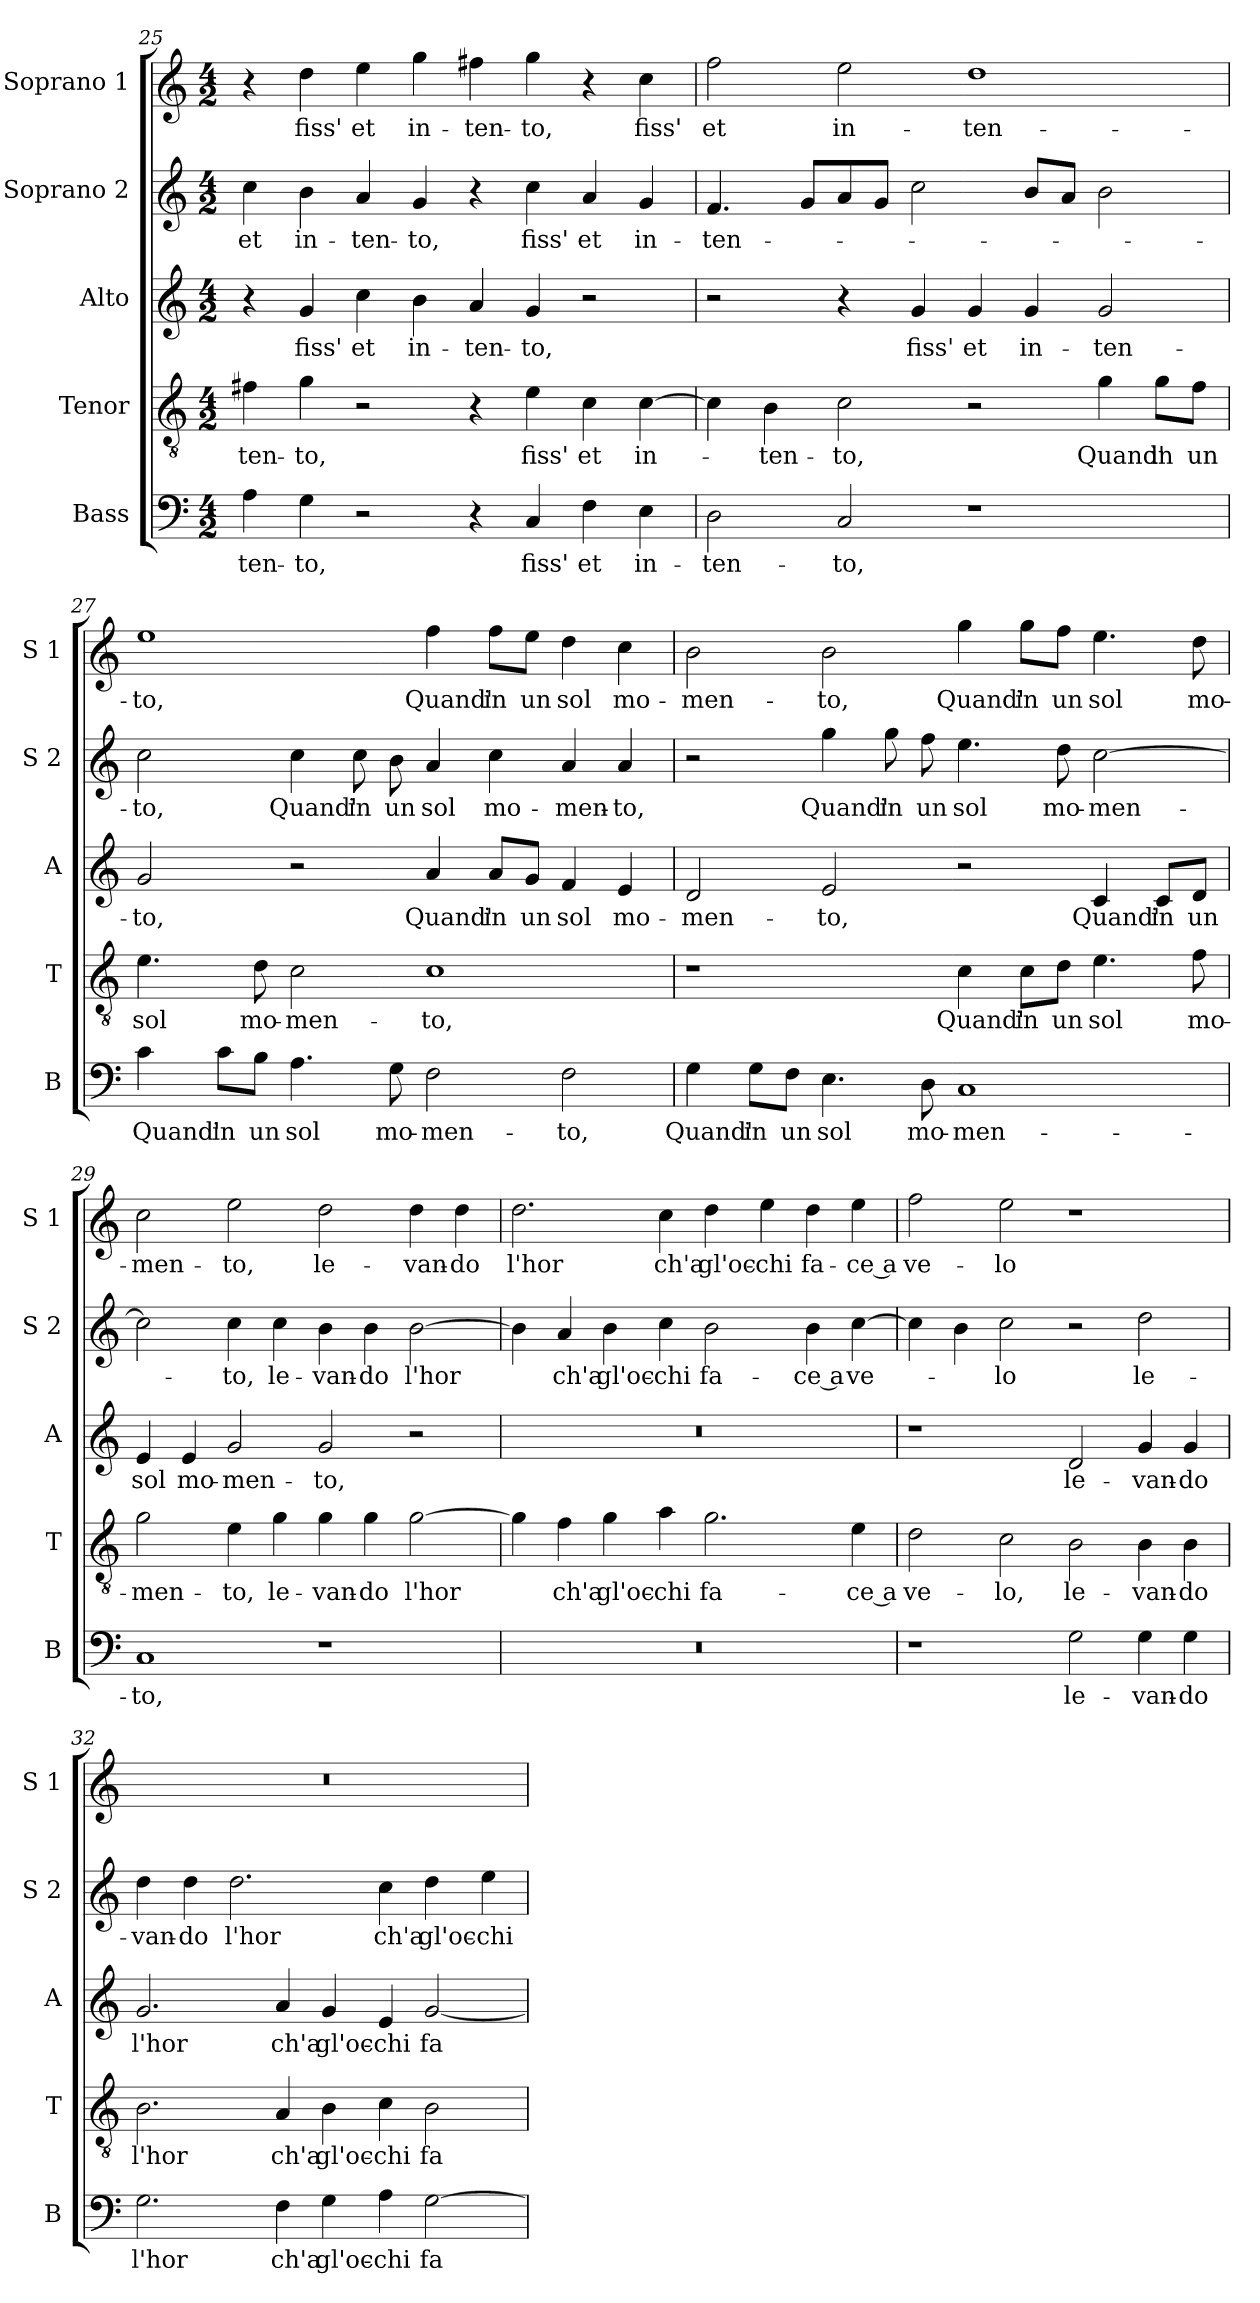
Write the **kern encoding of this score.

**kern	**text	**kern	**text	**kern	**text	**kern	**text	**kern	**text
*part5	*part5	*part4	*part4	*part3	*part3	*part2	*part2	*part1	*part1
*staff5	*staff5	*staff4	*staff4	*staff3	*staff3	*staff2	*staff2	*staff1	*staff1
*I"Bass	*	*I"Tenor	*	*I"Alto	*	*I"Soprano 2	*	*I"Soprano 1	*
*I'B	*	*I'T	*	*I'A	*	*I'S 2	*	*I'S 1	*
*clefF4	*	*clefGv2	*	*clefG2	*	*clefG2	*	*clefG2	*
*k[]	*	*k[]	*	*k[]	*	*k[]	*	*k[]	*
*C:	*	*C:	*	*C:	*	*C:	*	*C:	*
*M4/2	*	*M4/2	*	*M4/2	*	*M4/2	*	*M4/2	*
=25	=25	=25	=25	=25	=25	=25	=25	=25	=25
!	!LO:LY:b	!	!LO:LY:b	!	!	!	!LO:LY:b	!	!
4A\	-ten-	4f#X\	-ten-	4r	.	4cc\	et	4r	.
!	!LO:LY:b	!	!LO:LY:b	!	!LO:LY:b	!	!LO:LY:b	!	!LO:LY:b
4G\	-to,	4g\	-to,	4g/	fiss'	4b\	in-	4dd\	fiss'
!	!	!	!	!	!LO:LY:b	!	!LO:LY:b	!	!LO:LY:b
2r	.	2r	.	4cc\	et	4a/	-ten-	4ee\	et
!	!	!	!	!	!LO:LY:b	!	!LO:LY:b	!	!LO:LY:b
.	.	.	.	4b\	in-	4g/	-to,	4gg\	in-
!	!	!	!	!	!LO:LY:b	!	!	!	!LO:LY:b
4r	.	4r	.	4a/	-ten-	4r	.	4ff#X\	-ten-
!	!LO:LY:b	!	!LO:LY:b	!	!LO:LY:b	!	!LO:LY:b	!	!LO:LY:b
4C/	fiss'	4e\	fiss'	4g/	-to,	4cc\	fiss'	4gg\	-to,
!	!LO:LY:b	!	!LO:LY:b	!	!	!	!LO:LY:b	!	!
4F\	et	4c\	et	2r	.	4a/	et	4r	.
!	!LO:LY:b	!	!LO:LY:b	!	!	!	!LO:LY:b	!	!LO:LY:b
4E\	in-	[4c\	in-	.	.	4g/	in-	4cc\	fiss'
!!LO:PB:g=z
=26	=26	=26	=26	=26	=26	=26	=26	=26	=26
!	!LO:LY:b	!	!	!	!	!	!LO:LY:b	!	!LO:LY:b
2D\	-ten-	4c\]	.	2r	.	4.f/	-ten-	2ff\	et
!	!	!	!LO:LY:b	!	!	!	!	!	!
.	.	4B\	-ten-	.	.	.	.	.	.
.	.	.	.	.	.	8g/L	.	.	.
!	!LO:LY:b	!	!LO:LY:b	!	!	!	!	!	!LO:LY:b
2C/	-to,	2c\	-to,	4r	.	8a/	.	2ee\	in-
.	.	.	.	.	.	8g/J	.	.	.
!	!	!	!	!	!LO:LY:b	!	!	!	!
.	.	.	.	4g/	fiss'	2cc\	.	.	.
!	!	!	!	!	!LO:LY:b	!	!	!	!LO:LY:b
1r	.	2r	.	4g/	et	.	.	1dd	-ten-
!	!	!	!	!	!LO:LY:b	!	!	!	!
.	.	.	.	4g/	in-	8b/L	.	.	.
.	.	.	.	.	.	8a/J	.	.	.
!	!	!	!LO:LY:b	!	!LO:LY:b	!	!	!	!
.	.	4g\	Quand'	2g/	-ten-	2b\	.	.	.
!	!	!	!LO:LY:b	!	!	!	!	!	!
.	.	8g\L	in	.	.	.	.	.	.
!	!	!	!LO:LY:b	!	!	!	!	!	!
.	.	8f\J	un	.	.	.	.	.	.
=27	=27	=27	=27	=27	=27	=27	=27	=27	=27
!	!LO:LY:b	!	!LO:LY:b	!	!LO:LY:b	!	!LO:LY:b	!	!LO:LY:b
4c\	Quand'	4.e\	sol	2g/	-to,	2cc\	-to,	1ee	-to,
!	!LO:LY:b	!	!	!	!	!	!	!	!
8c\L	in	.	.	.	.	.	.	.	.
!	!LO:LY:b	!	!LO:LY:b	!	!	!	!	!	!
8B\J	un	8d\	mo-	.	.	.	.	.	.
!	!LO:LY:b	!	!LO:LY:b	!	!	!	!LO:LY:b	!	!
4.A\	sol	2c\	-men-	2r	.	4cc\	Quand'	.	.
!	!	!	!	!	!	!	!LO:LY:b	!	!
.	.	.	.	.	.	8cc\	in	.	.
!	!LO:LY:b	!	!	!	!	!	!LO:LY:b	!	!
8G\	mo-	.	.	.	.	8b\	un	.	.
!	!LO:LY:b	!	!LO:LY:b	!	!LO:LY:b	!	!LO:LY:b	!	!LO:LY:b
2F\	-men-	1c	-to,	4a/	Quand'	4a/	sol	4ff\	Quand'
!	!	!	!	!	!LO:LY:b	!	!LO:LY:b	!	!LO:LY:b
.	.	.	.	8a/L	in	4cc\	mo-	8ff\L	in
!	!	!	!	!	!LO:LY:b	!	!	!	!LO:LY:b
.	.	.	.	8g/J	un	.	.	8ee\J	un
!	!LO:LY:b	!	!	!	!LO:LY:b	!	!LO:LY:b	!	!LO:LY:b
2F\	-to,	.	.	4f/	sol	4a/	-men-	4dd\	sol
!	!	!	!	!	!LO:LY:b	!	!LO:LY:b	!	!LO:LY:b
.	.	.	.	4e/	mo-	4a/	-to,	4cc\	mo-
!!LO:LB:g=z
=28	=28	=28	=28	=28	=28	=28	=28	=28	=28
!	!LO:LY:b	!	!	!	!LO:LY:b	!	!	!	!LO:LY:b
4G\	Quand'	1r	.	2d/	-men-	2r	.	2b\	-men-
!	!LO:LY:b	!	!	!	!	!	!	!	!
8G\L	in	.	.	.	.	.	.	.	.
!	!LO:LY:b	!	!	!	!	!	!	!	!
8F\J	un	.	.	.	.	.	.	.	.
!	!LO:LY:b	!	!	!	!LO:LY:b	!	!LO:LY:b	!	!LO:LY:b
4.E\	sol	.	.	2e/	-to,	4gg\	Quand'	2b\	-to,
!	!	!	!	!	!	!	!LO:LY:b	!	!
.	.	.	.	.	.	8gg\	in	.	.
!	!LO:LY:b	!	!	!	!	!	!LO:LY:b	!	!
8D\	mo-	.	.	.	.	8ff\	un	.	.
!	!LO:LY:b	!	!LO:LY:b	!	!	!	!LO:LY:b	!	!LO:LY:b
1C	-men-	4c\	Quand'	2r	.	4.ee\	sol	4gg\	Quand'
!	!	!	!LO:LY:b	!	!	!	!	!	!LO:LY:b
.	.	8c\L	in	.	.	.	.	8gg\L	in
!	!	!	!LO:LY:b	!	!	!	!LO:LY:b	!	!LO:LY:b
.	.	8d\J	un	.	.	8dd\	mo-	8ff\J	un
!	!	!	!LO:LY:b	!	!LO:LY:b	!	!LO:LY:b	!	!LO:LY:b
.	.	4.e\	sol	4c/	Quand'	[2cc\	-men-	4.ee\	sol
!	!	!	!	!	!LO:LY:b	!	!	!	!
.	.	.	.	8c/L	in	.	.	.	.
!	!	!	!LO:LY:b	!	!LO:LY:b	!	!	!	!LO:LY:b
.	.	8f\	mo-	8d/J	un	.	.	8dd\	mo-
=29	=29	=29	=29	=29	=29	=29	=29	=29	=29
!	!LO:LY:b	!	!LO:LY:b	!	!LO:LY:b	!	!	!	!LO:LY:b
1C	-to,	2g\	-men-	4e/	sol	2cc\]	.	2cc\	-men-
!	!	!	!	!	!LO:LY:b	!	!	!	!
.	.	.	.	4e/	mo-	.	.	.	.
!	!	!	!LO:LY:b	!	!LO:LY:b	!	!LO:LY:b	!	!LO:LY:b
.	.	4e\	-to,	2g/	-men-	4cc\	-to,	2ee\	-to,
!	!	!	!LO:LY:b	!	!	!	!LO:LY:b	!	!
.	.	4g\	le-	.	.	4cc\	le-	.	.
!	!	!	!LO:LY:b	!	!LO:LY:b	!	!LO:LY:b	!	!LO:LY:b
1r	.	4g\	-van-	2g/	-to,	4b\	-van-	2dd\	le-
!	!	!	!LO:LY:b	!	!	!	!LO:LY:b	!	!
.	.	4g\	-do	.	.	4b\	-do	.	.
!	!	!	!LO:LY:b	!	!	!	!LO:LY:b	!	!LO:LY:b
.	.	[2g\	l'hor	2r	.	[2b\	l'hor	4dd\	-van-
!	!	!	!	!	!	!	!	!	!LO:LY:b
.	.	.	.	.	.	.	.	4dd\	-do
!!LO:LB:g=z
=30	=30	=30	=30	=30	=30	=30	=30	=30	=30
!	!	!	!	!	!	!	!	!	!LO:LY:b
0r	.	4g\]	.	0r	.	4b\]	.	2.dd\	l'hor
!	!	!	!LO:LY:b	!	!	!	!LO:LY:b	!	!
.	.	4f\	ch'a	.	.	4a/	ch'a	.	.
!	!	!	!LO:LY:b	!	!	!	!LO:LY:b	!	!
.	.	4g\	gl'oc-	.	.	4b\	gl'oc-	.	.
!	!	!	!LO:LY:b	!	!	!	!LO:LY:b	!	!LO:LY:b
.	.	4a\	-chi	.	.	4cc\	-chi	4cc\	ch'a
!	!	!	!LO:LY:b	!	!	!	!LO:LY:b	!	!LO:LY:b
.	.	2.g\	fa-	.	.	2b\	fa-	4dd\	gl'oc-
!	!	!	!	!	!	!	!	!	!LO:LY:b
.	.	.	.	.	.	.	.	4ee\	-chi
!	!	!	!	!	!	!	!LO:LY:b	!	!LO:LY:b
.	.	.	.	.	.	4b\	-ce a	4dd\	fa-
!	!	!	!LO:LY:b	!	!	!	!LO:LY:b	!	!LO:LY:b
.	.	4e\	-ce a	.	.	[4cc\	ve-	4ee\	-ce a
=31	=31	=31	=31	=31	=31	=31	=31	=31	=31
!	!	!	!LO:LY:b	!	!	!	!	!	!LO:LY:b
1r	.	2d\	ve-	1r	.	4cc\]	.	2ff\	ve-
.	.	.	.	.	.	4b\	.	.	.
!	!	!	!LO:LY:b	!	!	!	!LO:LY:b	!	!LO:LY:b
.	.	2c\	-lo,	.	.	2cc\	-lo	2ee\	-lo
!	!LO:LY:b	!	!LO:LY:b	!	!LO:LY:b	!	!	!	!
2G\	le-	2B\	le-	2d/	le-	2r	.	1r	.
!	!LO:LY:b	!	!LO:LY:b	!	!LO:LY:b	!	!LO:LY:b	!	!
4G\	-van-	4B\	-van-	4g/	-van-	2dd\	le-	.	.
!	!LO:LY:b	!	!LO:LY:b	!	!LO:LY:b	!	!	!	!
4G\	-do	4B\	-do	4g/	-do	.	.	.	.
=32	=32	=32	=32	=32	=32	=32	=32	=32	=32
!	!LO:LY:b	!	!LO:LY:b	!	!LO:LY:b	!	!LO:LY:b	!	!
2.G\	l'hor	2.B\	l'hor	2.g/	l'hor	4dd\	-van-	0r	.
!	!	!	!	!	!	!	!LO:LY:b	!	!
.	.	.	.	.	.	4dd\	-do	.	.
!	!	!	!	!	!	!	!LO:LY:b	!	!
.	.	.	.	.	.	2.dd\	l'hor	.	.
!	!LO:LY:b	!	!LO:LY:b	!	!LO:LY:b	!	!	!	!
4F\	ch'a	4A/	ch'a	4a/	ch'a	.	.	.	.
!	!LO:LY:b	!	!LO:LY:b	!	!LO:LY:b	!	!	!	!
4G\	gl'oc-	4B\	gl'oc-	4g/	gl'oc-	.	.	.	.
!	!LO:LY:b	!	!LO:LY:b	!	!LO:LY:b	!	!LO:LY:b	!	!
4A\	-chi	4c\	-chi	4e/	-chi	4cc\	ch'a	.	.
!	!LO:LY:b	!	!LO:LY:b	!	!LO:LY:b	!	!LO:LY:b	!	!
[2G\	fa-	2B\	fa-	[2g/	fa-	4dd\	gl'oc-	.	.
!	!	!	!	!	!	!	!LO:LY:b	!	!
.	.	.	.	.	.	4ee\	-chi	.	.
=	=	=	=	=	=	=	=	=	=
*-	*-	*-	*-	*-	*-	*-	*-	*-	*-
